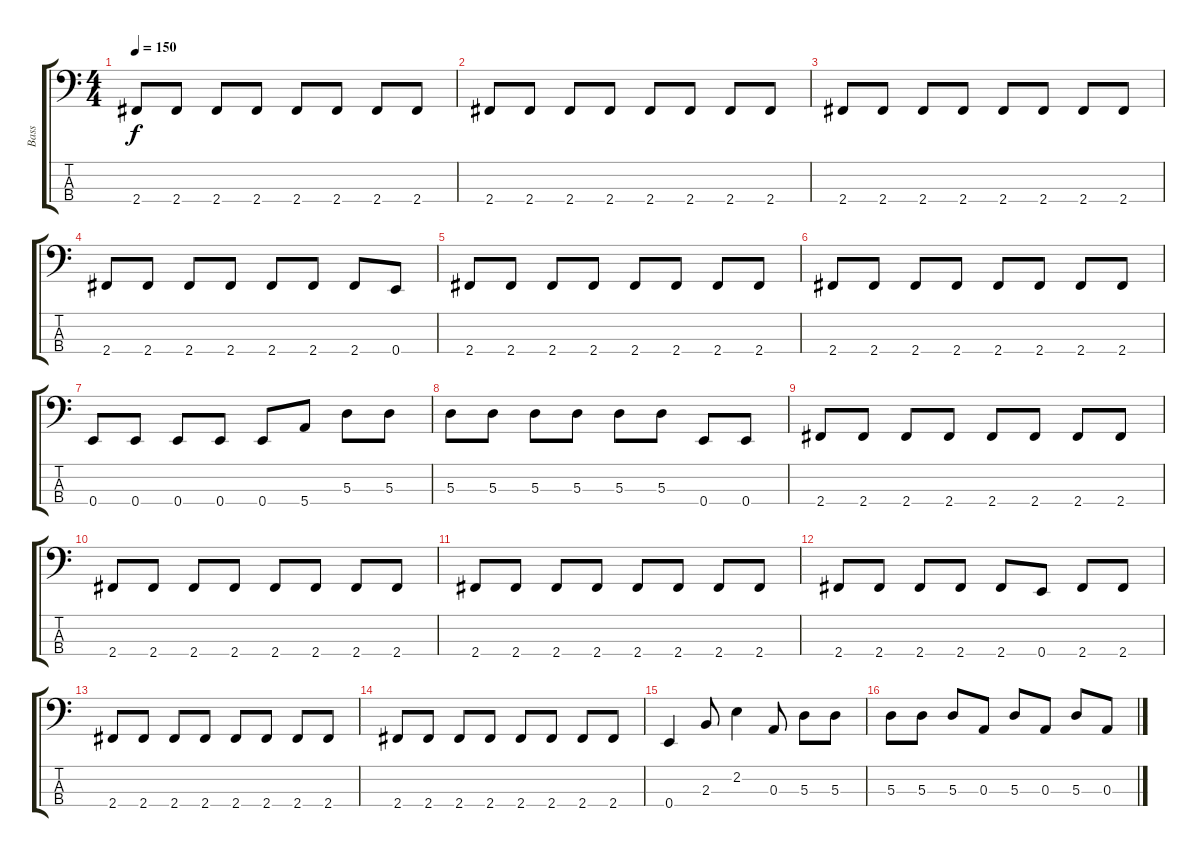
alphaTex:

\track ("Bass" "Bass") {instrument electricbassfinger}
\staff {score tabs}
\tuning (G2 D2 A1 E1) {hide}
\ts (4 4)
\tempo 150
\clef f4
\ks c
2.4.8{dy f} 2.4.8 2.4.8 2.4.8 2.4.8 2.4.8 2.4.8 2.4.8 |
2.4.8 2.4.8 2.4.8 2.4.8 2.4.8 2.4.8 2.4.8 2.4.8 |
2.4.8 2.4.8 2.4.8 2.4.8 2.4.8 2.4.8 2.4.8 2.4.8 |
2.4.8 2.4.8 2.4.8 2.4.8 2.4.8 2.4.8 2.4.8 0.4.8 |
2.4.8 2.4.8 2.4.8 2.4.8 2.4.8 2.4.8 2.4.8 2.4.8 |
2.4.8 2.4.8 2.4.8 2.4.8 2.4.8 2.4.8 2.4.8 2.4.8 |
0.4.8 0.4.8 0.4.8 0.4.8 0.4.8 5.4.8 5.3.8 5.3.8 |
5.3.8 5.3.8 5.3.8 5.3.8 5.3.8 5.3.8 0.4.8 0.4.8 |
2.4.8 2.4.8 2.4.8 2.4.8 2.4.8 2.4.8 2.4.8 2.4.8 |
2.4.8 2.4.8 2.4.8 2.4.8 2.4.8 2.4.8 2.4.8 2.4.8 |
2.4.8 2.4.8 2.4.8 2.4.8 2.4.8 2.4.8 2.4.8 2.4.8 |
2.4.8 2.4.8 2.4.8 2.4.8 2.4.8 0.4.8 2.4.8 2.4.8 |
2.4.8 2.4.8 2.4.8 2.4.8 2.4.8 2.4.8 2.4.8 2.4.8 |
2.4.8 2.4.8 2.4.8 2.4.8 2.4.8 2.4.8 2.4.8 2.4.8 |
0.4.4 2.3.8 2.2.4 0.3.8 5.3.8 5.3.8 |
5.3.8 5.3.8 5.3.8 0.3.8 5.3.8 0.3.8 5.3.8 0.3.8
